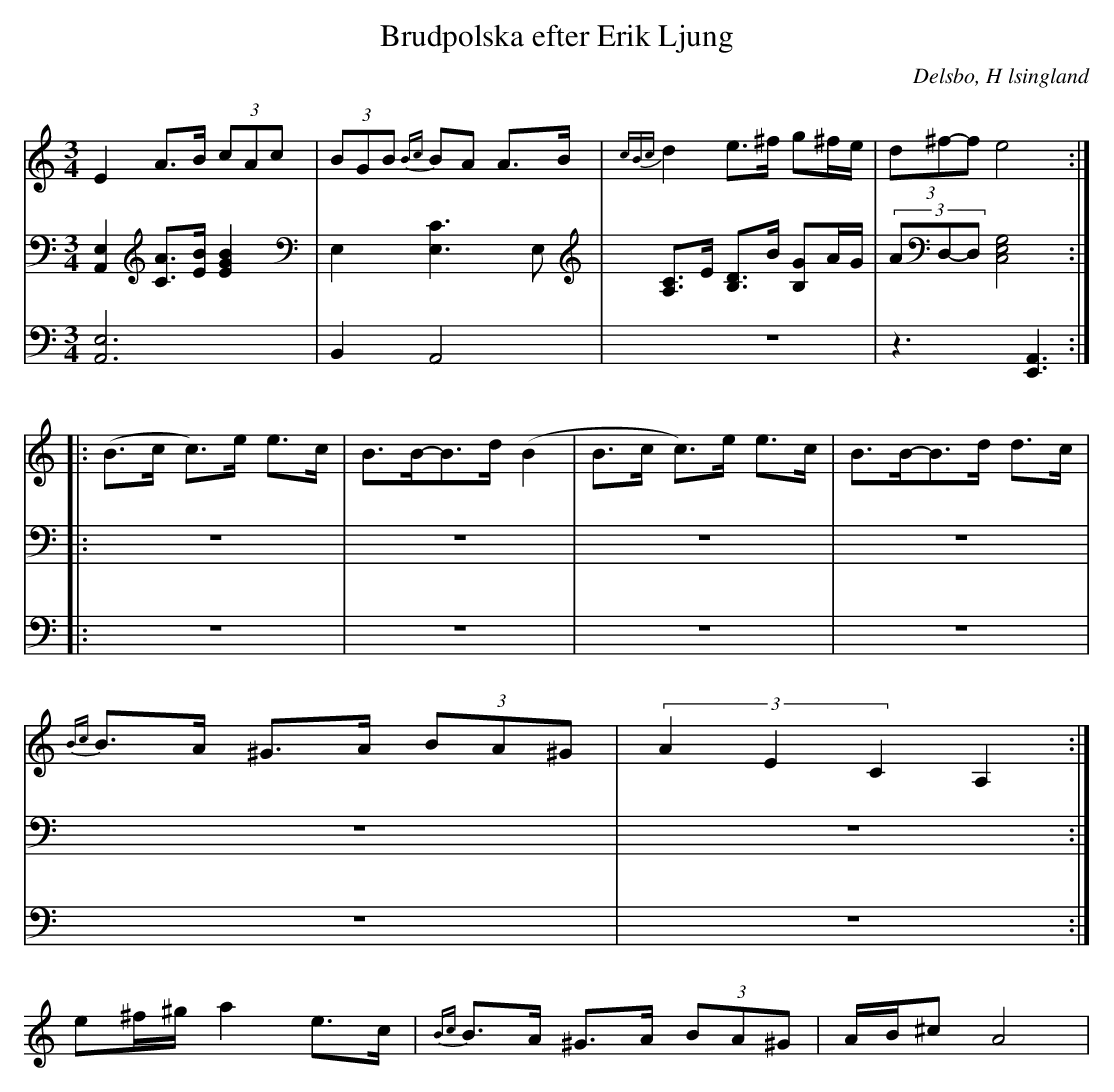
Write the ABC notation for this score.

X:1
T: Brudpolska efter Erik Ljung
Q: 105
O: Delsbo, H lsingland
M: 3/4
L: 1/8
K: Am
V:1
V:2
V:3 Merge
V:1
E2 A>B (3cAc| (3BGB {Bc}BA A>B|{cBc}d2 e>^f g^f/e/|(3d^f-f e4 :|
|:(B>c c)>e e>c|B>B-B>d (B2|B>c c)>e e>c|B>B-B>d d>c|
{Bc}B>A ^G>A (3BA^G|(3A2E2C2 A,2:|
e^f/^g/ a2 e>c|{Bc}B>A ^G>A (3BA^G|A/B/^c A4|
V:2
[A,,2E,2] [AC]>[BE] [B2E2G2]|E,2 [C3E,3]E,|[A,C]>E [B,D]>B [B,G]A/G/|(3AD,-D, [E,4G,4C,4]:|
|:z6|z6|z6|z6|
z6|z6:|
V:3
[A,,6E,6]|B,,2 A,,4|z6|z3 [E,,3A,,3]:|
|:z6|z6|z6|z6|
z6|z6:|
